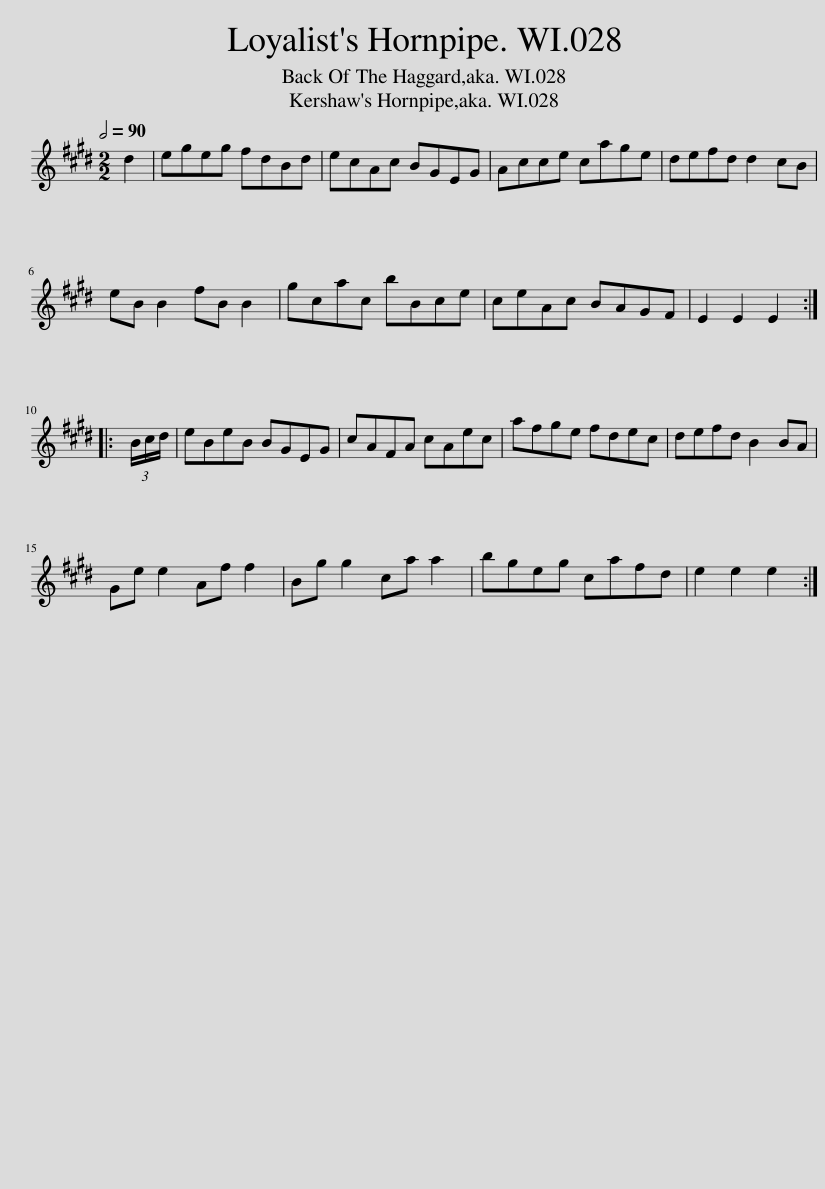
X:1
L:1/8
Q:1/2=90
M:2/2
I:linebreak $
K:E
V:1 treble
V:1
 d2 | egeg fdBd | ecAc BGEG | Acce cage | defd d2 cB |$ %5
 eB B2 fB B2 | gcac bBce | ceAc BAGF | E2 E2 E2 ::$ (3B/c/d/ | %10
 eBeB BGEG | cAFA cAec | afge fdec | defd B2 BA |$ Ge e2 Af f2 | %15
 Bg g2 ca a2 | bgeg cafd | e2 e2 e2 :| %18
